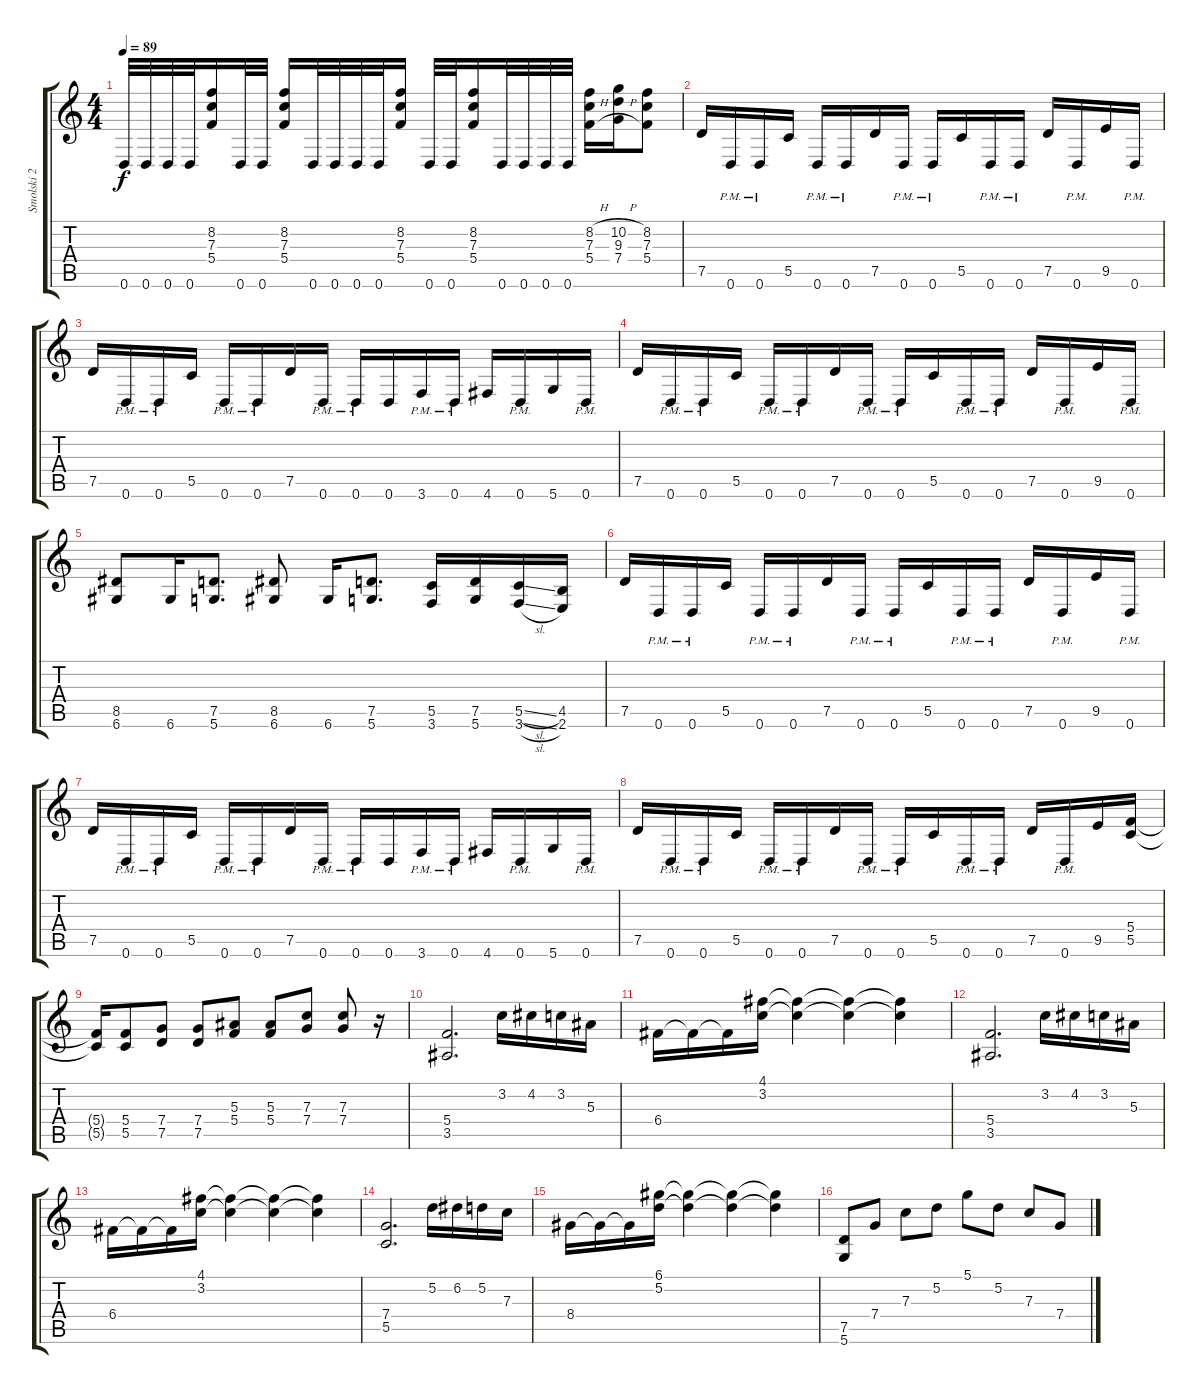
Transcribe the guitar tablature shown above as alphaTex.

\track ("Smolski 2" "Smolski 2") {instrument distortionguitar}
\staff {score tabs}
\tuning (D4 A3 F3 C3 G2 D2) {hide}
\ts (4 4)
\tempo 89
\clef g2
\ks c
0.6.32{dy f} 0.6.32 0.6.32 0.6.32 (8.2 7.3 5.4).16 0.6.32 0.6.32 (8.2 7.3 5.4).16 0.6.32 0.6.32 0.6.32 0.6.32 (8.2 7.3 5.4).16 0.6.32 0.6.32 (8.2 7.3 5.4).16 0.6.32 0.6.32 0.6.32 0.6.32 (8.2{h} 7.3{h} 5.4{h}).16 (10.2{h} 9.3{h} 7.4{h}).16 (8.2 7.3 5.4).8 |
7.5.16 0.6{pm}.16 0.6{pm}.16 5.5.16 0.6{pm}.16 0.6{pm}.16 7.5.16 0.6{pm}.16 0.6{pm}.16 5.5.16 0.6{pm}.16 0.6{pm}.16 7.5.16 0.6{pm}.16 9.5.16 0.6{pm}.16 |
7.5.16 0.6{pm}.16 0.6{pm}.16 5.5.16 0.6{pm}.16 0.6{pm}.16 7.5.16 0.6{pm}.16 0.6{pm}.16 0.6.16 3.6{pm}.16 0.6{pm}.16 4.6.16 0.6{pm}.16 5.6.16 0.6{pm}.16 |
7.5.16 0.6{pm}.16 0.6{pm}.16 5.5.16 0.6{pm}.16 0.6{pm}.16 7.5.16 0.6{pm}.16 0.6{pm}.16 5.5.16 0.6{pm}.16 0.6{pm}.16 7.5.16 0.6{pm}.16 9.5.16 0.6{pm}.16 |
(8.5 6.6).8 6.6.16 (7.5 5.6).8{d} (8.5 6.6).8 6.6.16 (7.5 5.6).8{d} (5.5 3.6).16 (7.5 5.6).16 (5.5{sl} 3.6{sl}).16 (4.5 2.6).16 |
7.5.16 0.6{pm}.16 0.6{pm}.16 5.5.16 0.6{pm}.16 0.6{pm}.16 7.5.16 0.6{pm}.16 0.6{pm}.16 5.5.16 0.6{pm}.16 0.6{pm}.16 7.5.16 0.6{pm}.16 9.5.16 0.6{pm}.16 |
7.5.16 0.6{pm}.16 0.6{pm}.16 5.5.16 0.6{pm}.16 0.6{pm}.16 7.5.16 0.6{pm}.16 0.6{pm}.16 0.6.16 3.6{pm}.16 0.6{pm}.16 4.6.16 0.6{pm}.16 5.6.16 0.6{pm}.16 |
7.5.16 0.6{pm}.16 0.6{pm}.16 5.5.16 0.6{pm}.16 0.6{pm}.16 7.5.16 0.6{pm}.16 0.6{pm}.16 5.5.16 0.6{pm}.16 0.6{pm}.16 7.5.16 0.6{pm}.16 9.5.16 (5.4 5.5).16 |
(5.4{t} 5.5{t}).16 (5.4 5.5).8 (7.4 7.5).8 (7.4 7.5).8 (5.3 5.4).8 (5.3 5.4).8 (7.3 7.4).8 (7.3 7.4).8 r.16 |
(5.4 3.5).2{d volume 8 instrument overdrivenguitar} 3.2.16 4.2.16 3.2.16 5.3.16 |
6.4.16 6.4{t}.16 6.4{t}.16 (4.1 3.2).16 (4.1{t} 3.2{t}).4 (4.1{t} 3.2{t}).4 (4.1{t} 3.2{t}).4 |
(5.4 3.5).2{d} 3.2.16 4.2.16 3.2.16 5.3.16 |
6.4.16 6.4{t}.16 6.4{t}.16 (4.1 3.2).16 (4.1{t} 3.2{t}).4 (4.1{t} 3.2{t}).4 (4.1{t} 3.2{t}).4 |
(7.4 5.5).2{d} 5.2.16 6.2.16 5.2.16 7.3.16 |
8.4.16 8.4{t}.16 8.4{t}.16 (6.1 5.2).16 (6.1{t} 5.2{t}).4 (6.1{t} 5.2{t}).4 (6.1{t} 5.2{t}).4 |
(7.5 5.6).8 7.4.8 7.3.8 5.2.8 5.1.8 5.2.8 7.3.8 7.4.8
